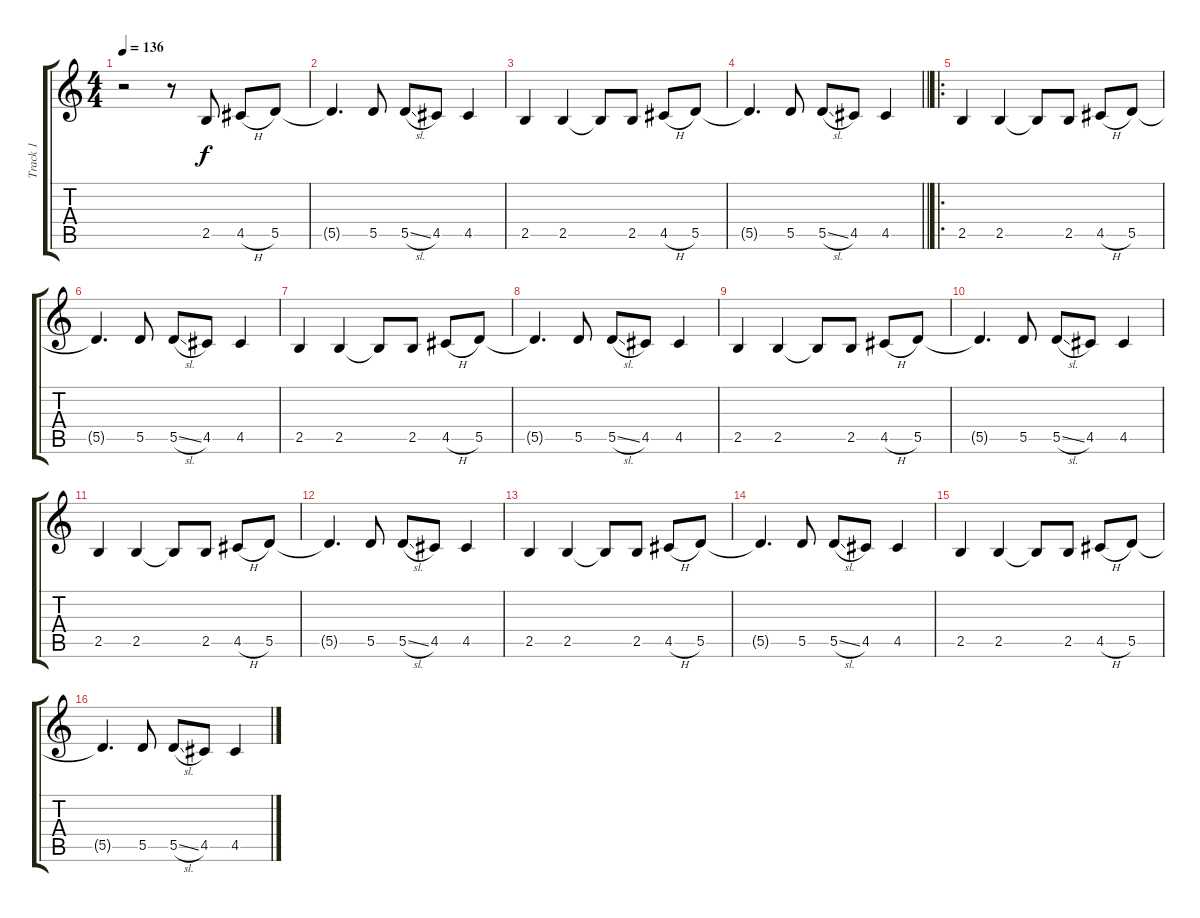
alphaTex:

\track ("Track 1" "Track 1") {instrument overdrivenguitar}
\staff {score tabs}
\tuning (E4 B3 G3 D3 A2 E2) {hide}
\ts (4 4)
\tempo 136
\clef g2
\ks c
r.2{dy f} r.8 2.5.8 4.5{h}.8 5.5.8 |
5.5{t}.4{d} 5.5.8 5.5{sl}.8 4.5.8 4.5.4 |
2.5.4 2.5.4 2.5{t}.8 2.5.8 4.5{h}.8 5.5.8 |
\barLineRight lightlight
5.5{t}.4{d} 5.5.8 5.5{sl}.8 4.5.8 4.5.4 |
\ro
2.5.4 2.5.4 2.5{t}.8 2.5.8 4.5{h}.8 5.5.8 |
5.5{t}.4{d} 5.5.8 5.5{sl}.8 4.5.8 4.5.4 |
2.5.4 2.5.4 2.5{t}.8 2.5.8 4.5{h}.8 5.5.8 |
5.5{t}.4{d} 5.5.8 5.5{sl}.8 4.5.8 4.5.4 |
2.5.4 2.5.4 2.5{t}.8 2.5.8 4.5{h}.8 5.5.8 |
5.5{t}.4{d} 5.5.8 5.5{sl}.8 4.5.8 4.5.4 |
2.5.4 2.5.4 2.5{t}.8 2.5.8 4.5{h}.8 5.5.8 |
5.5{t}.4{d} 5.5.8 5.5{sl}.8 4.5.8 4.5.4 |
2.5.4 2.5.4 2.5{t}.8 2.5.8 4.5{h}.8 5.5.8 |
5.5{t}.4{d} 5.5.8 5.5{sl}.8 4.5.8 4.5.4 |
2.5.4 2.5.4 2.5{t}.8 2.5.8 4.5{h}.8 5.5.8 |
5.5{t}.4{d} 5.5.8 5.5{sl}.8 4.5.8 4.5.4
